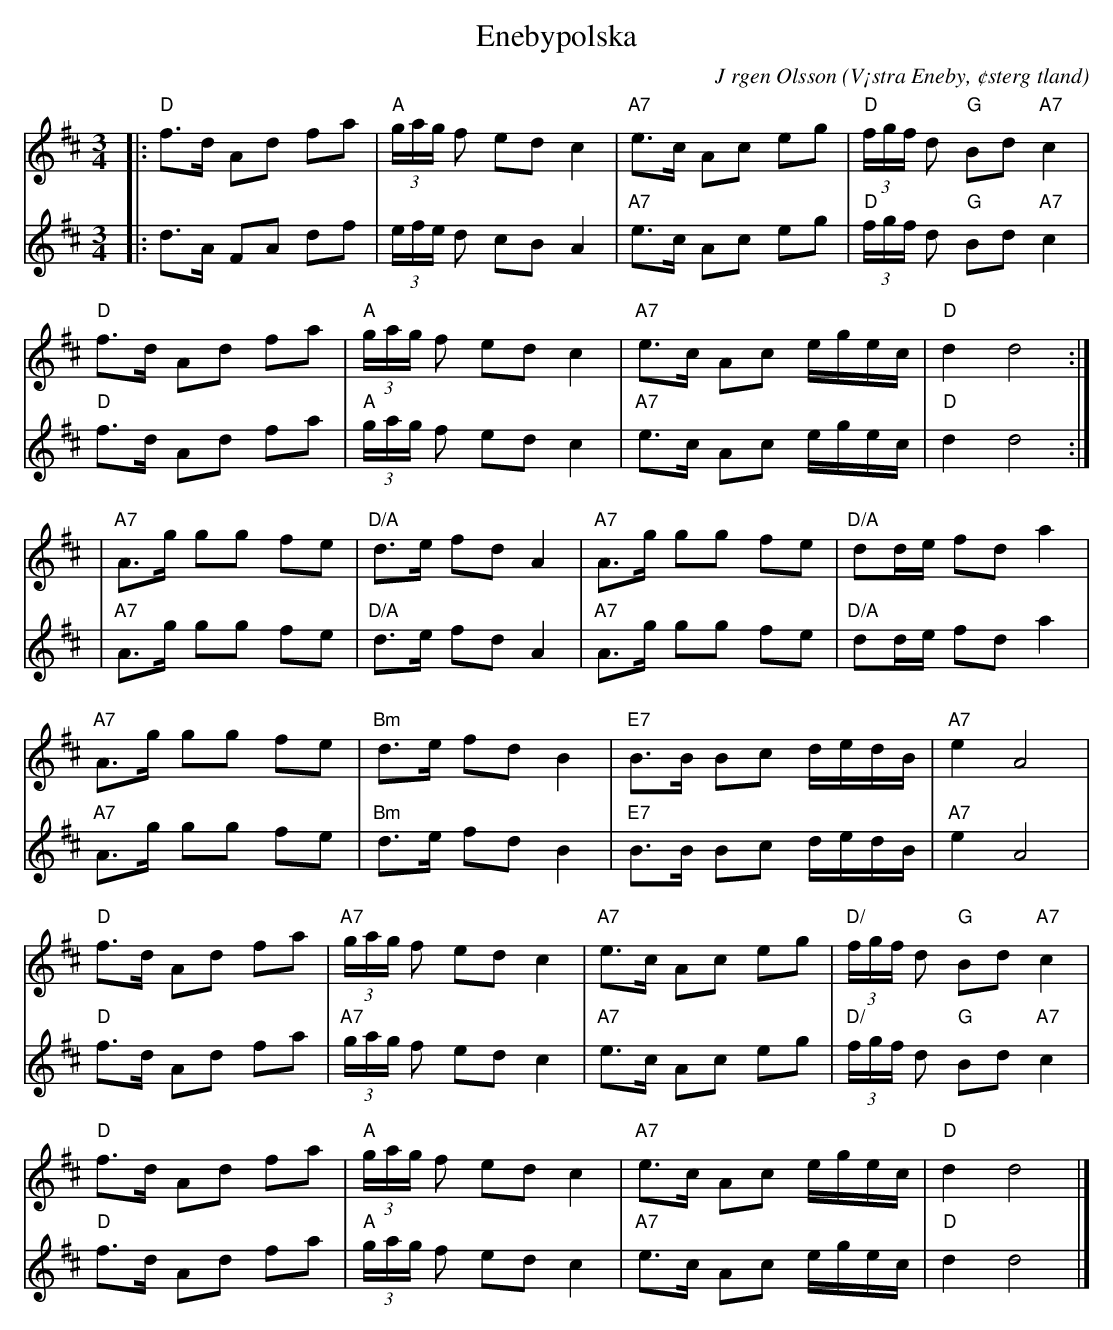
X:1
T:Enebypolska
C:J rgen Olsson
O:V¡stra Eneby, ¢sterg tland
M:3/4
L:1/8
K:D
V:1
|:"D"f>d Ad fa|"A"(3g/a/g/ f ed c2|"A7"e>c Ac eg|"D"(3f/g/f/ d "G"Bd "A7"c2|
"D"f>d Ad fa|"A"(3g/a/g/ f ed c2|"A7"e>c Ac e/g/e/c/|"D"d2 d4:|
|"A7"A>g gg fe|"D/A"d>e fd A2|"A7"A>g gg fe|"D/A" dd/e/ fd a2|
"A7"A>g gg fe|"Bm"d>e fd B2|"E7"B>B Bc d/e/d/B/|"A7" e2 A4|
"D"f>d Ad fa|"A7"(3g/a/g/ f ed c2|"A7"e>c Ac eg|"D/"(3f/g/f/ d "G"Bd "A7"c2|
"D"f>d Ad fa|"A"(3g/a/g/ f ed c2|"A7"e>c Ac e/g/e/c/|"D"d2 d4 |]
V:2
|:d>A FA df|(3e/f/e/ d cB A2|"A7"e>c Ac eg|"D"(3f/g/f/ d "G"Bd "A7"c2|
"D"f>d Ad fa|"A"(3g/a/g/ f ed c2|"A7"e>c Ac e/g/e/c/|"D"d2 d4:|
|"A7"A>g gg fe|"D/A"d>e fd A2|"A7"A>g gg fe|"D/A" dd/e/ fd a2|
"A7"A>g gg fe|"Bm"d>e fd B2|"E7"B>B Bc d/e/d/B/|"A7" e2 A4|
"D"f>d Ad fa|"A7"(3g/a/g/ f ed c2|"A7"e>c Ac eg|"D/"(3f/g/f/ d "G"Bd "A7"c2|
"D"f>d Ad fa|"A"(3g/a/g/ f ed c2|"A7"e>c Ac e/g/e/c/|"D"d2 d4 |]
